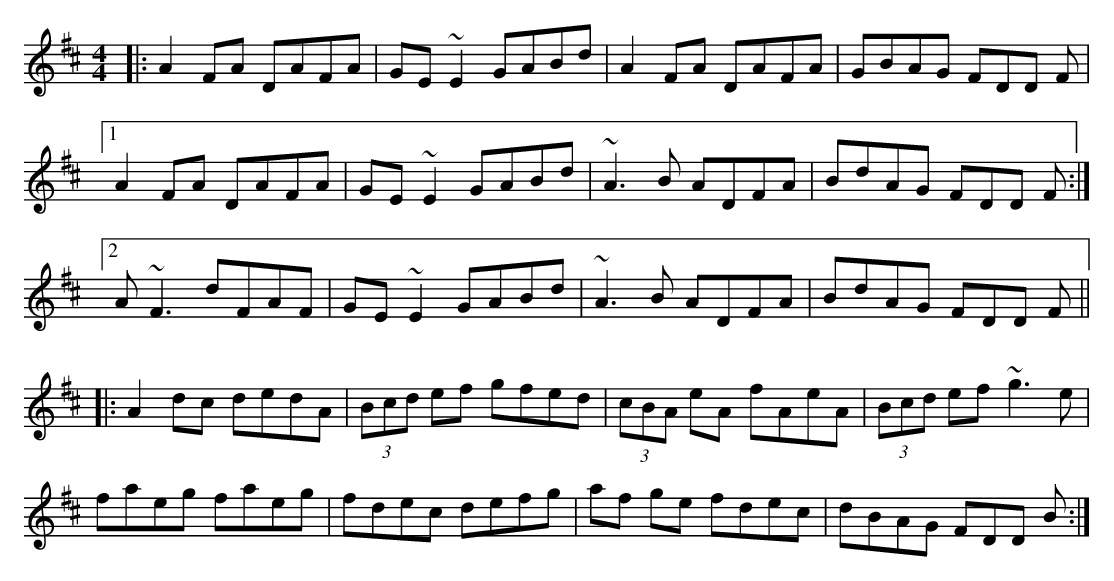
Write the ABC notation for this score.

X:1
M:4/4
K:D
|:A2 FA DAFA|GE~E2 GABd|A2 FA DAFA|GBAG FDD F|
[1 A2 FA DAFA|GE~E2 GABd|~A3 B ADFA|BdAG FDD F:|
[2 A ~F3 dFAF|GE~E2 GABd|~A3 B ADFA|BdAG FDD F||
|:A2dc dedA|(3Bcd ef gfed|(3cBA eA fAeA|(3Bcd ef ~g3e|
faeg faeg|fdec defg|af ge fdec|dBAG FDD B:|
